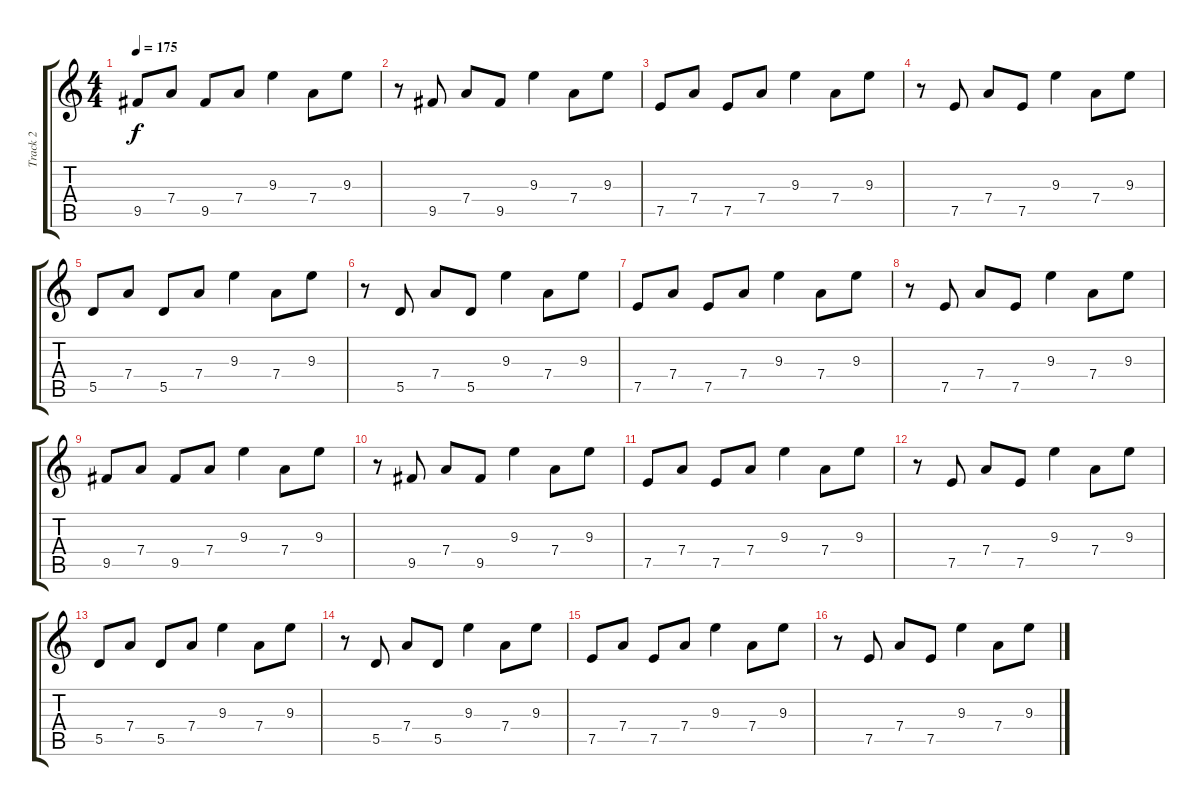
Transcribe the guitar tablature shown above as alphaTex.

\track ("Track 2" "Track 2") {instrument distortionguitar}
\staff {score tabs}
\tuning (E4 B3 G3 D3 A2 D2) {hide}
\ts (4 4)
\tempo 175
\clef g2
\ks c
9.5.8{dy f} 7.4.8 9.5.8 7.4.8 9.3.4 7.4.8 9.3.8 |
r.8 9.5.8 7.4.8 9.5.8 9.3.4 7.4.8 9.3.8 |
7.5.8 7.4.8 7.5.8 7.4.8 9.3.4 7.4.8 9.3.8 |
r.8 7.5.8 7.4.8 7.5.8 9.3.4 7.4.8 9.3.8 |
5.5.8 7.4.8 5.5.8 7.4.8 9.3.4 7.4.8 9.3.8 |
r.8 5.5.8 7.4.8 5.5.8 9.3.4 7.4.8 9.3.8 |
7.5.8 7.4.8 7.5.8 7.4.8 9.3.4 7.4.8 9.3.8 |
r.8 7.5.8 7.4.8 7.5.8 9.3.4 7.4.8 9.3.8 |
9.5.8 7.4.8 9.5.8 7.4.8 9.3.4 7.4.8 9.3.8 |
r.8 9.5.8 7.4.8 9.5.8 9.3.4 7.4.8 9.3.8 |
7.5.8 7.4.8 7.5.8 7.4.8 9.3.4 7.4.8 9.3.8 |
r.8 7.5.8 7.4.8 7.5.8 9.3.4 7.4.8 9.3.8 |
5.5.8 7.4.8 5.5.8 7.4.8 9.3.4 7.4.8 9.3.8 |
r.8 5.5.8 7.4.8 5.5.8 9.3.4 7.4.8 9.3.8 |
7.5.8 7.4.8 7.5.8 7.4.8 9.3.4 7.4.8 9.3.8 |
r.8 7.5.8 7.4.8 7.5.8 9.3.4 7.4.8 9.3.8
